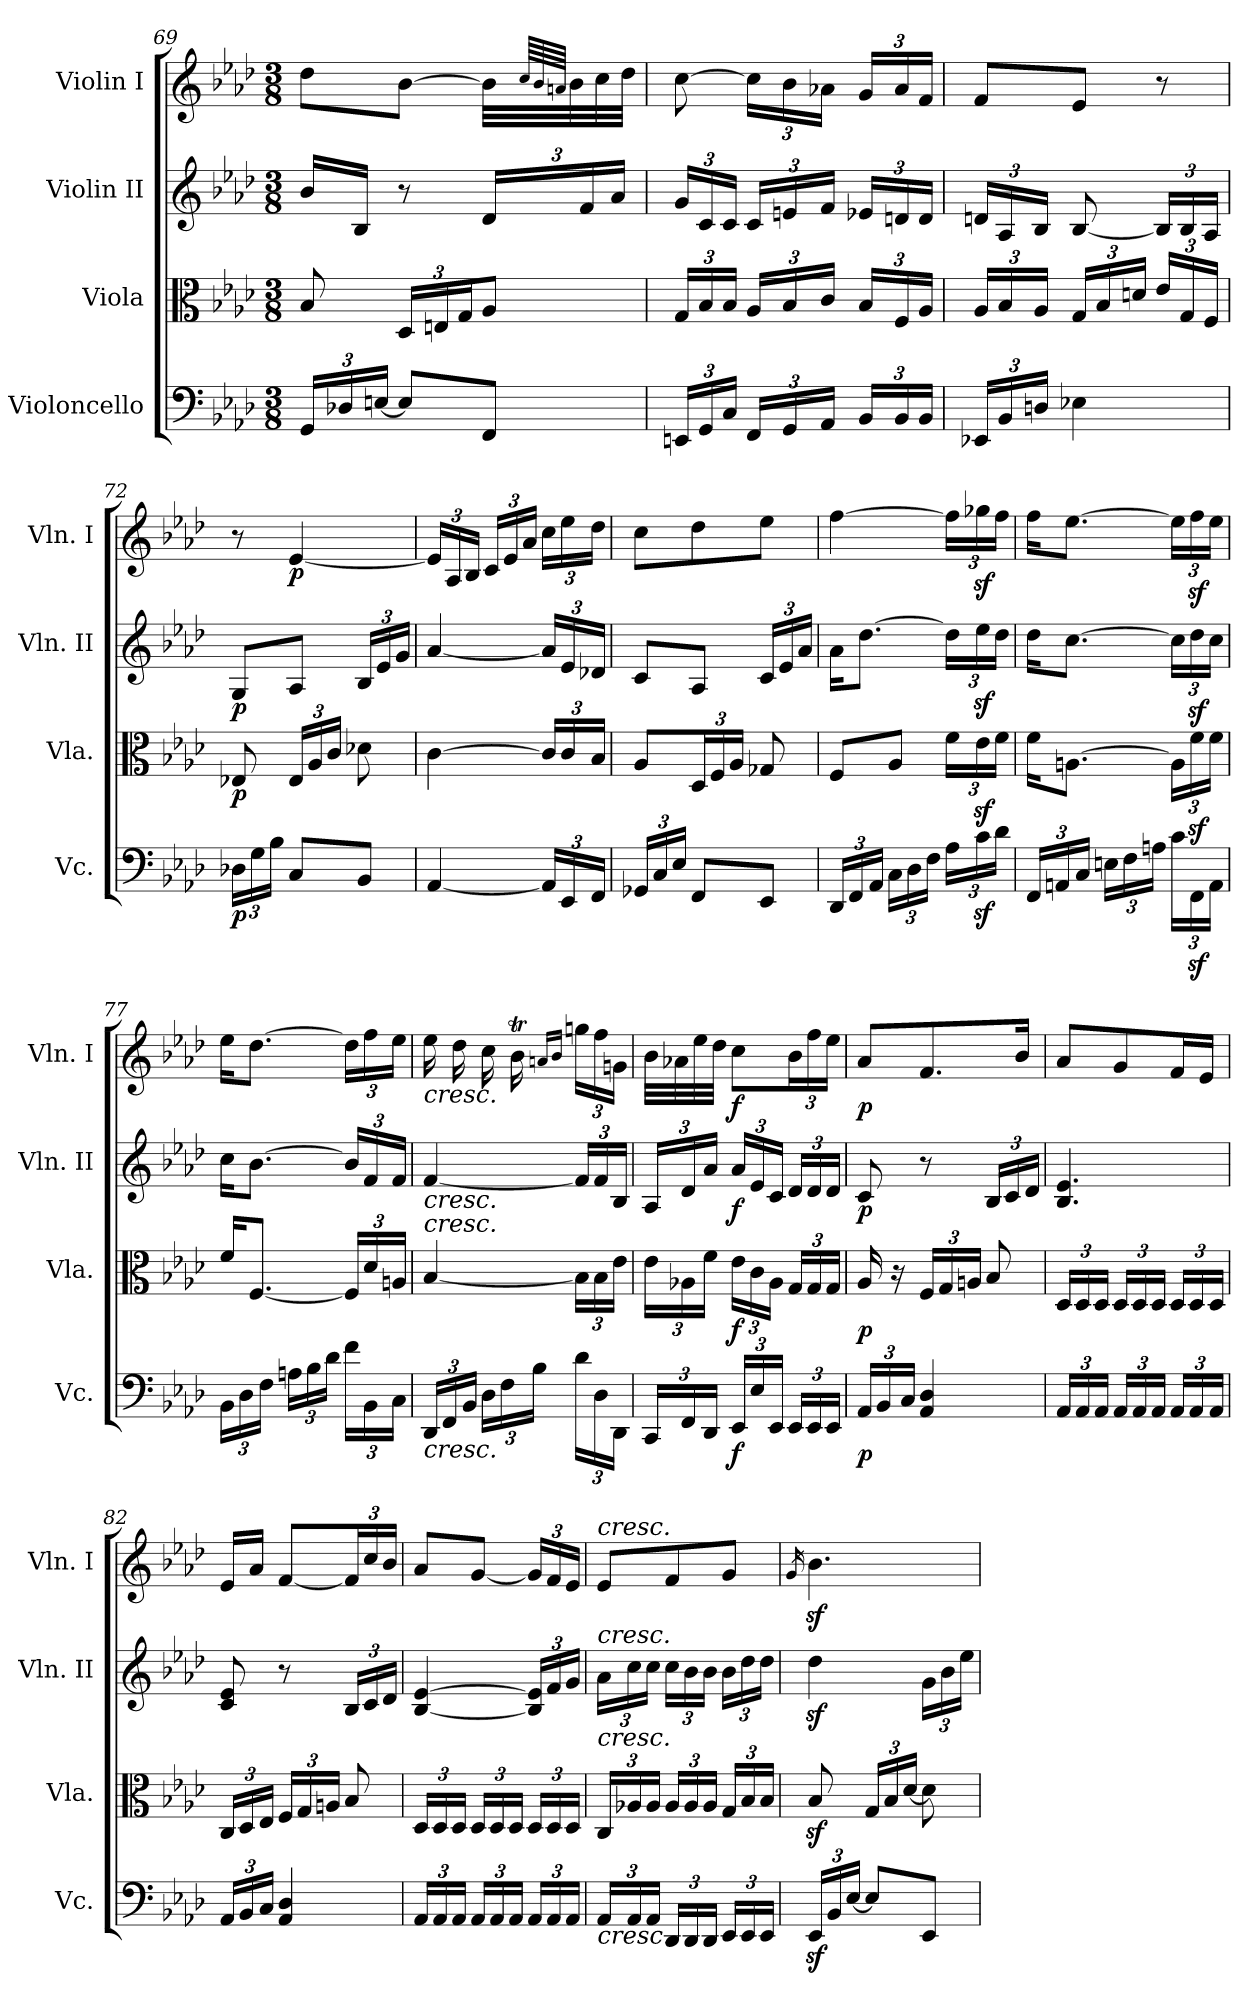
**kern	**dynam	**kern	**dynam	**kern	**dynam	**kern	**dynam
*part4	*part4	*part3	*part3	*part2	*part2	*part1	*part1
*staff4	*staff4	*staff3	*staff3	*staff2	*staff2	*staff1	*staff1
*I"Violoncello	*	*I"Viola	*	*I"Violin II	*	*I"Violin I	*
*I'Vc.	*	*I'Vla.	*	*I'Vln. II	*	*I'Vln. I	*
*clefF4	*	*clefC3	*	*clefG2	*	*clefG2	*
*k[b-e-a-d-]	*	*k[b-e-a-d-]	*	*k[b-e-a-d-]	*	*k[b-e-a-d-]	*
*A-:	*	*A-:	*	*A-:	*	*A-:	*
*M3/8	*	*M3/8	*	*M3/8	*	*M3/8	*
*Xbrackettup	*	*	*	*	*	*	*
=69	=69	=69	=69	=69	=69	=69	=69
24GG/LL	.	8B-/	.	16b-/LL	.	8dd-\L	.
24D-X/	.	.	.	.	.	.	.
.	.	.	.	16B-/JJ	.	.	.
[24En/JJ	.	.	.	.	.	.	.
8E/L]	.	24D-/LL	.	8r	.	[8b-\J	.
.	.	24En/	.	.	.	.	.
.	.	24G/J	.	.	.	.	.
*	*	*	*	*Xbrackettup	*	*	*
8FF/J	.	8A-/J	.	24d-/LL	.	32b-\LLL]	.
.	.	.	.	.	.	64qcc/LLLL	.
.	.	.	.	.	.	64qb-/	.
.	.	.	.	.	.	64qan/JJJJ	.
.	.	.	.	.	.	32b-\	.
.	.	.	.	24f/	.	.	.
.	.	.	.	.	.	32cc\	.
.	.	.	.	24a-/JJ	.	.	.
.	.	.	.	.	.	32dd-\JJJ	.
=70	=70	=70	=70	=70	=70	=70	=70
*	*	*Xbrackettup	*	*	*	*	*
24EEn/LL	.	24G/LL	.	24g/LL	.	[8cc\	.
24GG/	.	24B-/	.	24c/	.	.	.
24C/JJ	.	24B-/JJ	.	24c/JJ	.	.	.
*	*	*	*	*	*	*Xbrackettup	*
24FF/LL	.	24A-/LL	.	24c/LL	.	24cc\LL]	.
24GG/	.	24B-/	.	24en/	.	24b-\	.
24AA-/JJ	.	24c/JJ	.	24f/JJ	.	24a-X\JJ	.
24BB-/LL	.	24B-/LL	.	24e-X/LL	.	24g/LL	.
24BB-/	.	24F/	.	24dn/	.	24a-/	.
24BB-/JJ	.	24A-/JJ	.	24d/JJ	.	24f/JJ	.
=71	=71	=71	=71	=71	=71	=71	=71
24EE-X/LL	.	24A-/LL	.	24dn/LL	.	8f/L	.
24BB-/	.	24B-/	.	24A-/	.	.	.
24Dn/JJ	.	24A-/JJ	.	24B-/JJ	.	.	.
4E-X\	.	24G/LL	.	[8B-/	.	8e-/J	.
.	.	24B-/	.	.	.	.	.
.	.	24dn/JJ	.	.	.	.	.
.	.	24e-/LL	.	24B-/LL]	.	8r	.
.	.	24G/	.	24B-/	.	.	.
.	.	24F/JJ	.	24A-/JJ	.	.	.
=72	=72	=72	=72	=72	=72	=72	=72
!	!LO:DY:b	!	!LO:DY:b	!	!LO:DY:b	!	!
24D-X\LL	p	8E-X/	p	8G/L	p	8r	.
24G\	.	.	.	.	.	.	.
24B-\JJ	.	.	.	.	.	.	.
!	!	!	!	!	!	!	!LO:DY:b
8C/L	.	24E-/LL	.	8A-/J	.	[4e-/	p
.	.	24A-/	.	.	.	.	.
.	.	24c/JJ	.	.	.	.	.
8BB-/J	.	8d-X\	.	24B-/LL	.	.	.
.	.	.	.	24e-/	.	.	.
.	.	.	.	24g/JJ	.	.	.
=73	=73	=73	=73	=73	=73	=73	=73
[4AA-/	.	[4c\	.	[4a-/	.	24e-/LL]	.
.	.	.	.	.	.	24A-/	.
.	.	.	.	.	.	24B-/JJ	.
.	.	.	.	.	.	24c/LL	.
.	.	.	.	.	.	24e-/	.
.	.	.	.	.	.	24a-/JJ	.
24AA-/LL]	.	24c/LL]	.	24a-/LL]	.	24cc\LL	.
24EE-/	.	24c/	.	24e-/	.	24ee-\	.
24FF/JJ	.	24B-/JJ	.	24d-X/JJ	.	24dd-\JJ	.
=74	=74	=74	=74	=74	=74	=74	=74
24GG-X/LL	.	8A-/L	.	8c/L	.	8cc\L	.
24C/	.	.	.	.	.	.	.
24E-/JJ	.	.	.	.	.	.	.
*	*	*brackettup	*	*	*	*	*
8FF/L	.	24D-/L	.	8A-/J	.	8dd-\	.
.	.	24F/	.	.	.	.	.
.	.	24A-/JJ	.	.	.	.	.
8EE-/J	.	8G-X/	.	24c/LL	.	8ee-\J	.
.	.	.	.	24e-/	.	.	.
.	.	.	.	24a-/JJ	.	.	.
=75	=75	=75	=75	=75	=75	=75	=75
24DD-/LL	.	8F/L	.	16a-\KL	.	[4ff\	.
24FF/	.	.	.	.	.	.	.
.	.	.	.	[8.dd-\J	.	.	.
24AA-/JJ	.	.	.	.	.	.	.
24C\LL	.	8A-/J	.	.	.	.	.
24D-\	.	.	.	.	.	.	.
24F\JJ	.	.	.	.	.	.	.
*	*	*Xbrackettup	*	*	*	*	*
24A-\LL	.	24f\LL	.	24dd-\LL]	.	24ff\LL]	.
24cz<\	.	24e-z<\	.	24ee-z<\	.	24gg-Xz<\	.
24d-\JJ	.	24f\JJ	.	24dd-\JJ	.	24ff\JJ	.
=76	=76	=76	=76	=76	=76	=76	=76
24FF/LL	.	16f\KL	.	16dd-\KL	.	16ff\KL	.
24AAn/	.	.	.	.	.	.	.
.	.	[8.An\J	.	[8.cc\J	.	[8.ee-\J	.
24C/JJ	.	.	.	.	.	.	.
24En\LL	.	.	.	.	.	.	.
24F\	.	.	.	.	.	.	.
24An\JJ	.	.	.	.	.	.	.
24c\LL	.	24A\LL]	.	24cc\LL]	.	24ee-\LL]	.
24FFz<\	.	24fz<\	.	24dd-z<\	.	24ffz<\	.
24AA\JJ	.	24f\JJ	.	24cc\JJ	.	24ee-\JJ	.
=77	=77	=77	=77	=77	=77	=77	=77
24BB-\LL	.	16f/KL	.	16cc\KL	.	16ee-\KL	.
24D-\	.	.	.	.	.	.	.
.	.	[8.F/J	.	[8.b-\J	.	[8.dd-\J	.
24F\JJ	.	.	.	.	.	.	.
24An\LL	.	.	.	.	.	.	.
24B-\	.	.	.	.	.	.	.
24d-\JJ	.	.	.	.	.	.	.
24f\LL	.	24F/LL]	.	24b-/LL]	.	24dd-\LL]	.
24BB-\	.	24d-/	.	24f/	.	24ff\	.
24C\JJ	.	24An/JJ	.	24f/JJ	.	24ee-\JJ	.
=78	=78	=78	=78	=78	=78	=78	=78
!	!	!	!	!	!	!LO:TX:b:i:t=cresc.	!
!	!	!	!	!LO:TX:b:i:t=cresc.	!	!	!
!	!	!LO:TX:a:i:t=cresc.	!	!	!	!	!
!LO:TX:b:i:t=cresc.	!	!	!	!	!	!	!
24DD-/LL	.	[4B-/	.	[4f/	.	16ee-\	.
24FF/	.	.	.	.	.	.	.
.	.	.	.	.	.	16dd-\	.
24BB-/JJ	.	.	.	.	.	.	.
24D-\LL	.	.	.	.	.	16cc\	.
24F\	.	.	.	.	.	.	.
.	.	.	.	.	.	16b-T\	.
24B-\JJ	.	.	.	.	.	.	.
.	.	.	.	.	.	16qan/LL	.
.	.	.	.	.	.	16qb-/JJ	.
24d-\LL	.	24B-\LL]	.	24f/LL]	.	24ggn\LL	.
24D-\	.	24B-\	.	24f/	.	24ff\	.
24DD-\JJ	.	24e-\JJ	.	24B-/JJ	.	24gn\JJ	.
=79	=79	=79	=79	=79	=79	=79	=79
24CC/LL	.	24e-\LL	.	24A-/LL	.	32b-\LLL	.
.	.	.	.	.	.	32a-X\	.
24FF/	.	24A-X\	.	24d-/	.	.	.
.	.	.	.	.	.	32ee-\	.
24DD-/JJ	.	24f\JJ	.	24a-/JJ	.	.	.
.	.	.	.	.	.	32dd-\JJJ	.
!	!LO:DY:b	!	!LO:DY:b	!	!LO:DY:b	!	!LO:DY:b
24EE-/LL	f	24e-\LL	f	24a-/LL	f	8cc\L	f
24E-/	.	24c\	.	24e-/	.	.	.
24EE-/JJ	.	24A-\JJ	.	24c/JJ	.	.	.
*	*	*	*	*	*	*brackettup	*
24EE-/LL	.	24G/LL	.	24d-/LL	.	24b-\L	.
24EE-/	.	24G/	.	24d-/	.	24ff\	.
24EE-/JJ	.	24G/JJ	.	24d-/JJ	.	24ee-\JJ	.
=80	=80	=80	=80	=80	=80	=80	=80
!	!LO:DY:b	!	!LO:DY:b	!	!LO:DY:b	!	!LO:DY:b
24AA-/LL	p	16A-/	p	8c/	p	8a-/L	p
24BB-/	.	.	.	.	.	.	.
.	.	16r	.	.	.	.	.
24C/JJ	.	.	.	.	.	.	.
4AA-/ 4D-/	.	24F/LL	.	8r	.	8.f/	.
.	.	24G/	.	.	.	.	.
.	.	24An/JJ	.	.	.	.	.
.	.	8B-/	.	24B-/LL	.	.	.
.	.	.	.	24c/	.	.	.
.	.	.	.	.	.	16b-/Jk	.
.	.	.	.	24d-/JJ	.	.	.
=81	=81	=81	=81	=81	=81	=81	=81
24AA-/LL	.	24D-/LL	.	4.B-/ 4.e-/	.	8a-/L	.
24AA-/	.	24D-/	.	.	.	.	.
24AA-/JJ	.	24D-/JJ	.	.	.	.	.
24AA-/LL	.	24D-/LL	.	.	.	8g/	.
24AA-/	.	24D-/	.	.	.	.	.
24AA-/JJ	.	24D-/JJ	.	.	.	.	.
24AA-/LL	.	24D-/LL	.	.	.	16f/L	.
24AA-/	.	24D-/	.	.	.	.	.
.	.	.	.	.	.	16e-/JJ	.
24AA-/JJ	.	24D-/JJ	.	.	.	.	.
=82	=82	=82	=82	=82	=82	=82	=82
24AA-/LL	.	24C/LL	.	8c/ 8e-/	.	16e-/LL	.
24BB-/	.	24D-/	.	.	.	.	.
.	.	.	.	.	.	16a-/JJ	.
24C/JJ	.	24E-/JJ	.	.	.	.	.
4AA-/ 4D-/	.	24F/LL	.	8r	.	[8f/L	.
.	.	24G/	.	.	.	.	.
.	.	24An/JJ	.	.	.	.	.
.	.	8B-/	.	24B-/LL	.	24f/L]	.
.	.	.	.	24c/	.	24cc/	.
.	.	.	.	24d-/JJ	.	24b-/JJ	.
=83	=83	=83	=83	=83	=83	=83	=83
24AA-/LL	.	24D-/LL	.	[4B-/ [4e-/	.	8a-/L	.
24AA-/	.	24D-/	.	.	.	.	.
24AA-/JJ	.	24D-/JJ	.	.	.	.	.
24AA-/LL	.	24D-/LL	.	.	.	[8g/J	.
24AA-/	.	24D-/	.	.	.	.	.
24AA-/JJ	.	24D-/JJ	.	.	.	.	.
*	*	*	*	*	*	*Xbrackettup	*
24AA-/LL	.	24D-/LL	.	24B-/] 24e-/]LL	.	24g/LL]	.
24AA-/	.	24D-/	.	24f/	.	24f/	.
24AA-/JJ	.	24D-/JJ	.	24g/JJ	.	24e-/JJ	.
=84	=84	=84	=84	=84	=84	=84	=84
!	!	!	!	!	!	!LO:TX:a:i:t=cresc.	!
!	!	!	!	!LO:TX:a:i:t=cresc.	!	!	!
!	!	!LO:TX:a:i:t=cresc.	!	!	!	!	!
!LO:TX:b:i:t=cresc.	!	!	!	!	!	!	!
24AA-/LL	.	24C/LL	.	24a-\LL	.	8e-/L	.
24AA-/	.	24A-X/	.	24cc\	.	.	.
24AA-/JJ	.	24A-/JJ	.	24cc\JJ	.	.	.
24DD-/LL	.	24A-/LL	.	24cc\LL	.	8f/	.
24DD-/	.	24A-/	.	24b-\	.	.	.
24DD-/JJ	.	24A-/JJ	.	24b-\JJ	.	.	.
24EE-/LL	.	24G/LL	.	24b-\LL	.	8g/J	.
24EE-/	.	24B-/	.	24dd-\	.	.	.
24EE-/JJ	.	24B-/JJ	.	24dd-\JJ	.	.	.
=85	=85	=85	=85	=85	=85	=85	=85
.	.	.	.	.	.	16qg/	.
24EE-z</LL	.	8B-z</	.	4dd-z<\	.	4.b-z<\	.
24BB-/	.	.	.	.	.	.	.
[24E-/JJ	.	.	.	.	.	.	.
8E-/L]	.	24G/LL	.	.	.	.	.
.	.	24B-/	.	.	.	.	.
.	.	[24d-/JJ	.	.	.	.	.
8EE-/J	.	8d-\]	.	24g\LL	.	.	.
.	.	.	.	24b-\	.	.	.
.	.	.	.	24ee-\JJ	.	.	.
=	=	=	=	=	=	=	=
*-	*-	*-	*-	*-	*-	*-	*-
